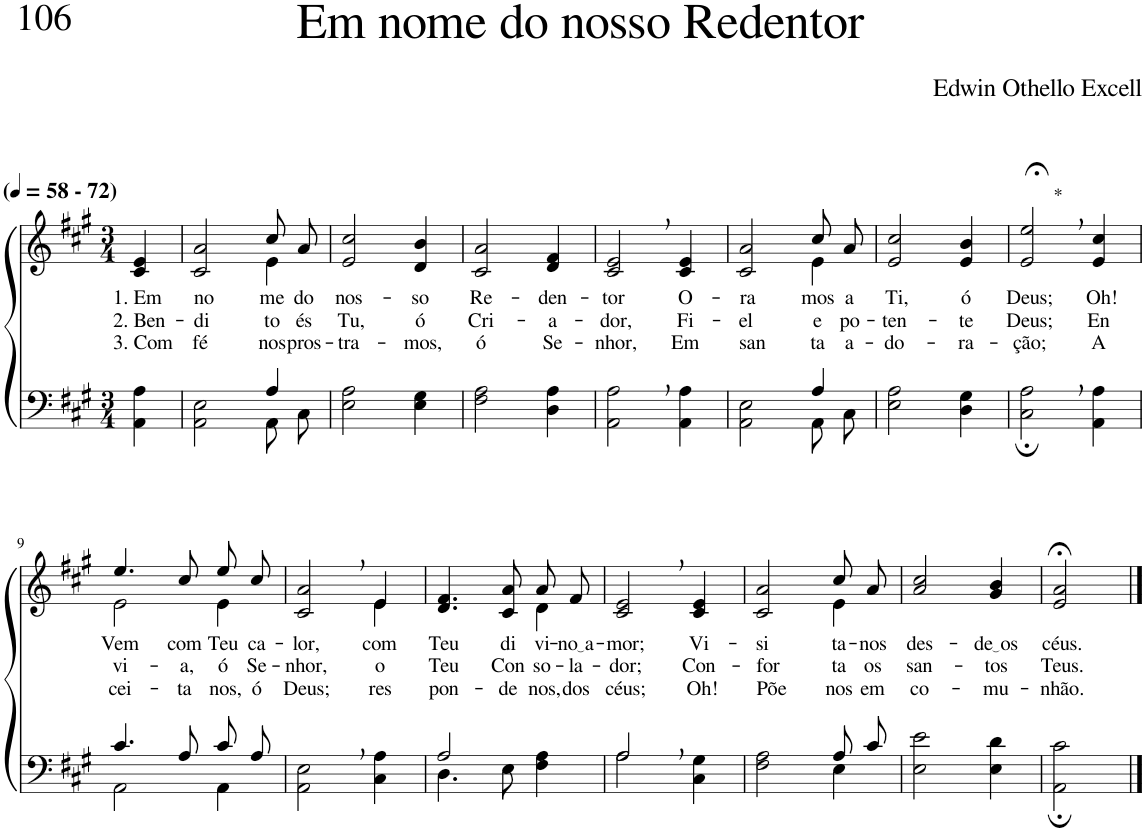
**kern	**kern	**text	**text	**text
*part2	*part1	*part1	*part1	*part1
*staff2	*staff1	*staff1	*staff1	*staff1
*I"Parte III e IV	*I"Parte I e II	*	*	*
*clefF4	*clefG2	*	*	*
*Trd1c2	*Trd1c2	*	*	*
*k[f#c#g#]	*k[f#c#g#]	*	*	*
*M3/4	*M3/4	*	*	*
*MM58	*MM58	*	*	*
=1	=1	=1	=1	=1
!	!LO:TX:a:B:t=(	!	!	!
!	!LO:TX:a:B:t=- 72)	!	!	!
!	!	!LO:LY:b	!LO:LY:b	!LO:LY:b
4AA\ 4A\	4c#/ 4e/	1. Em	2. Ben-	3. Com
=2	=2	=2	=2	=2
*^	*	*	*	*
!	!	!	!LO:LY:b	!LO:LY:b	!LO:LY:b
*	*	*^	*	*	*
2ryy	2AA\ 2E\	2c#/ 2a/	2ryy	no-	-di-	fé
!	!	!	!	!LO:LY:b	!LO:LY:b	!LO:LY:b
4A/	8AA\L	8cc#/L	4e\	-me	-to	nos
!	!	!	!	!LO:LY:b	!LO:LY:b	!LO:LY:b
.	8C#\J	8a/J	.	do	és	pros-
*	*	*v	*v	*	*	*
=3	=3	=3	=3	=3	=3
!	!	!	!LO:LY:b	!LO:LY:b	!LO:LY:b
*v	*v	*	*	*	*
2E\ 2A\	2e/ 2cc#/	nos-	Tu,	-tra-
!	!	!LO:LY:b	!LO:LY:b	!LO:LY:b
4E\ 4G#\	4d/ 4b/	-so	ó	-mos,
=4	=4	=4	=4	=4
!	!	!LO:LY:b	!LO:LY:b	!LO:LY:b
2F#\ 2A\	2c#/ 2a/	Re-	Cri-	ó
!	!	!LO:LY:b	!LO:LY:b	!LO:LY:b
4D\ 4A\	4d/ 4f#/	-den-	-a-	Se-
=5	=5	=5	=5	=5
!	!	!LO:LY:b	!LO:LY:b	!LO:LY:b
2AA\, 2A\,	2c#/, 2e/,	-tor	-dor,	-nhor,
!	!	!LO:LY:b	!LO:LY:b	!LO:LY:b
4AA\ 4A\	4c#/ 4e/	O-	Fi-	Em
=6	=6	=6	=6	=6
*^	*	*	*	*
!	!	!	!LO:LY:b	!LO:LY:b	!LO:LY:b
*	*	*^	*	*	*
2ryy	2AA\ 2E\	2c#/ 2a/	2ryy	-ra-	-el	san-
!	!	!	!	!LO:LY:b	!LO:LY:b	!LO:LY:b
4A/	8AA\L	8cc#/L	4e\	-mos	e	-ta
!	!	!	!	!LO:LY:b	!LO:LY:b	!LO:LY:b
.	8C#\J	8a/J	.	a	po-	a-
*	*	*v	*v	*	*	*
=7	=7	=7	=7	=7	=7
!	!	!	!LO:LY:b	!LO:LY:b	!LO:LY:b
*v	*v	*	*	*	*
2E\ 2A\	2e/ 2cc#/	Ti,	-ten-	-do-
!	!	!LO:LY:b	!LO:LY:b	!LO:LY:b
4D\ 4G#\	4e/ 4b/	ó	-te	-ra-
=8	=8	=8	=8	=8
!	!LO:TX:a:t=*	!	!	!
!	!	!LO:LY:b	!LO:LY:b	!LO:LY:b
2C#\;, 2A\;,	2e/;<, 2ee/;<,	Deus;	Deus;	-ção;
!	!	!LO:LY:b	!LO:LY:b	!LO:LY:b
4AA\ 4A\	4e/ 4cc#/	Oh!	En-	A-
!!LO:LB:g=z
=9	=9	=9	=9	=9
*^	*^	*	*	*
!	!	!	!	!LO:LY:b	!LO:LY:b	!LO:LY:b
4.c#/	2AA\	4.ee/	2e\	Vem	-vi-	-cei-
!	!	!	!	!LO:LY:b	!LO:LY:b	!LO:LY:b
8A/	.	8cc#/	.	com	-a,	-ta-
!	!	!	!	!LO:LY:b	!LO:LY:b	!LO:LY:b
8c#/L	4AA\	8ee/L	4e\	Teu	ó	-nos,
!	!	!	!	!LO:LY:b	!LO:LY:b	!LO:LY:b
8A/J	.	8cc#/J	.	ca-	Se-	ó
*v	*v	*	*	*	*	*
=10	=10	=10	=10	=10	=10
!	!	!	!LO:LY:b	!LO:LY:b	!LO:LY:b
2AA\, 2E\,	2c#/, 2a/,	2ryy	-lor,	-nhor,	Deus;
!	!	!	!LO:LY:b	!LO:LY:b	!LO:LY:b
4C#\ 4A\	4e/	4e\	com	o	res-
=11	=11	=11	=11	=11	=11
*^	*	*	*	*	*
!	!	!	!	!LO:LY:b	!LO:LY:b	!LO:LY:b
2A/	4.D\	4.d/ 4.f#/	2ryy	Teu	Teu	-pon-
!	!	!	!	!LO:LY:b	!LO:LY:b	!LO:LY:b
.	8E\	8c#/ 8a/	.	di-	Con-	-de-
!	!	!	!	!LO:LY:b	!LO:LY:b	!LO:LY:b
4ryy	4F#\ 4A\	8a/L	4d\	-vi-	so-	-nos,
!	!	!	!	!LO:LY:b	!LO:LY:b	!LO:LY:b
.	.	8f#/J	.	no a	-la-	dos
*	*	*v	*v	*	*	*
=12	=12	=12	=12	=12	=12
!	!	!	!LO:LY:b	!LO:LY:b	!LO:LY:b
2A,/	2A\	2c#/, 2e/,	-mor;	-dor;	céus;
!	!	!	!LO:LY:b	!LO:LY:b	!LO:LY:b
4ryy	4C#\ 4G#\	4c#/ 4e/	Vi-	Con-	Oh!
=13	=13	=13	=13	=13	=13
!	!	!	!LO:LY:b	!LO:LY:b	!LO:LY:b
*	*	*^	*	*	*
2ryy	2F#\ 2A\	2c#/ 2a/	2ryy	-si-	-for-	Põe-
!	!	!	!	!LO:LY:b	!LO:LY:b	!LO:LY:b
8A/L	4E\	8cc#/L	4e\	-ta-	-ta	-nos
!	!	!	!	!LO:LY:b	!LO:LY:b	!LO:LY:b
8c#/J	.	8a/J	.	-nos	os	em
*v	*v	*	*	*	*	*
*	*v	*v	*	*	*
=14	=14	=14	=14	=14
!	!	!LO:LY:b	!LO:LY:b	!LO:LY:b
2E\ 2e\	2a/ 2cc#/	des-	san-	co-
!	!	!LO:LY:b	!LO:LY:b	!LO:LY:b
4E\ 4d\	4g#/ 4b/	de os	-tos	-mu-
=15	=15	=15	=15	=15
!	!	!LO:LY:b	!LO:LY:b	!LO:LY:b
2AA\; 2c#\;	2e/;< 2a/;<	céus.	Teus.	-nhão.
==	==	==	==	==
*-	*-	*-	*-	*-
